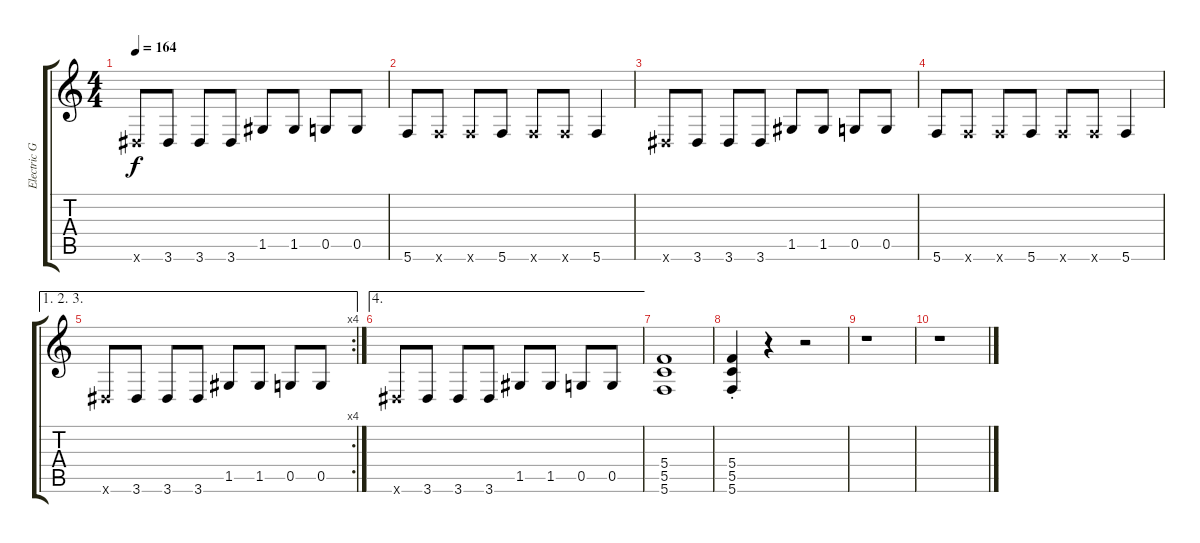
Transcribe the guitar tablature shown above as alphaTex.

\track ("Electric Guitar I" "Electric G") {instrument electricguitarclean}
\staff {score tabs}
\tuning (D4 A3 F3 C3 G2 C2) {hide}
\ts (4 4)
\tempo 164
\clef g2
\ks c
3.6{x}.8{dy f} 3.6.8 3.6.8 3.6.8 1.5.8 1.5.8 0.5.8 0.5.8 |
5.6.8 5.6{x}.8 5.6{x}.8 5.6.8 5.6{x}.8 5.6{x}.8 5.6.4 |
3.6{x}.8 3.6.8 3.6.8 3.6.8 1.5.8 1.5.8 0.5.8 0.5.8 |
5.6.8 5.6{x}.8 5.6{x}.8 5.6.8 5.6{x}.8 5.6{x}.8 5.6.4 |
\ae (1 2 3)
\rc 4
3.6{x}.8 3.6.8 3.6.8 3.6.8 1.5.8 1.5.8 0.5.8 0.5.8 |
\ae 4
3.6{x}.8 3.6.8 3.6.8 3.6.8 1.5.8 1.5.8 0.5.8 0.5.8 |
(5.4 5.5 5.6).1 |
(5.4{st} 5.5{st} 5.6{st}).4 r.4 r.2 |
r.1 |
r.1
